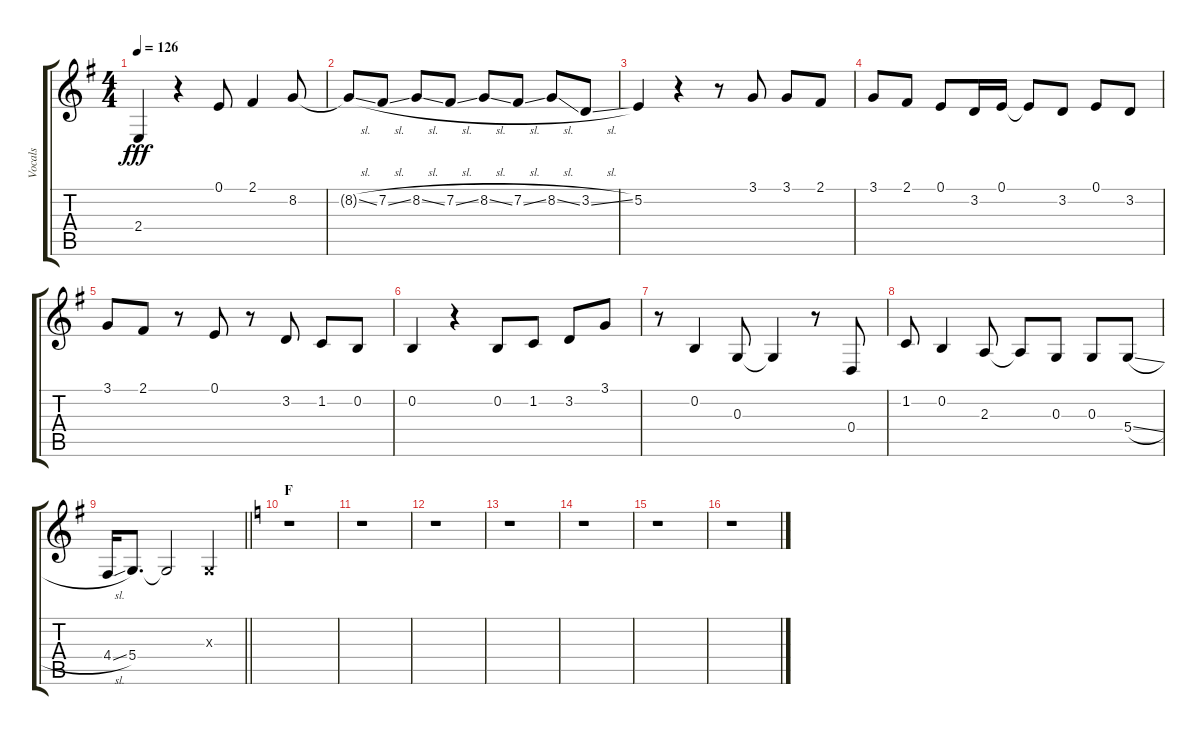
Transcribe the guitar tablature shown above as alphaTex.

\track ("Vocals" "Vocals") {instrument voiceoohs}
\staff {score tabs}
\tuning (E4 B3 G3 D3 A2 E2) {hide}
\ts (4 4)
\tempo 126
\clef g2
\ks g
2.4{t}.4{dy fff} r.4 0.1.8 2.1.4 8.2.8 |
8.2{sl t}.8 7.2{sl}.8 8.2{sl}.8 7.2{sl}.8 8.2{sl}.8 7.2{sl}.8 8.2{sl}.8 3.2{sl}.8 |
5.2.4 r.4 r.8 3.1.8 3.1.8 2.1.8 |
3.1.8 2.1.8 0.1.8 3.2.16 0.1.16 0.1{t}.8 3.2.8 0.1.8 3.2.8 |
3.1.8 2.1.8 r.8 0.1.8 r.8 3.2.8 1.2.8 0.2.8 |
0.2.4 r.4 0.2.8 1.2.8 3.2.8 3.1.8 |
r.8 0.2.4 0.3.8 0.3{t}.4 r.8 0.4.8 |
1.2.8 0.2.4 2.3.8 2.3{t}.8 0.3.8 0.3.8 5.4{sl}.8 |
\barLineRight lightlight
4.4{sl}.16 5.4.8{d} 5.4{t}.2 0.3{x}.4 |
\section ("" "F")
\ks c
r.1 |
r.1 |
r.1 |
r.1 |
r.1 |
r.1 |
r.1
